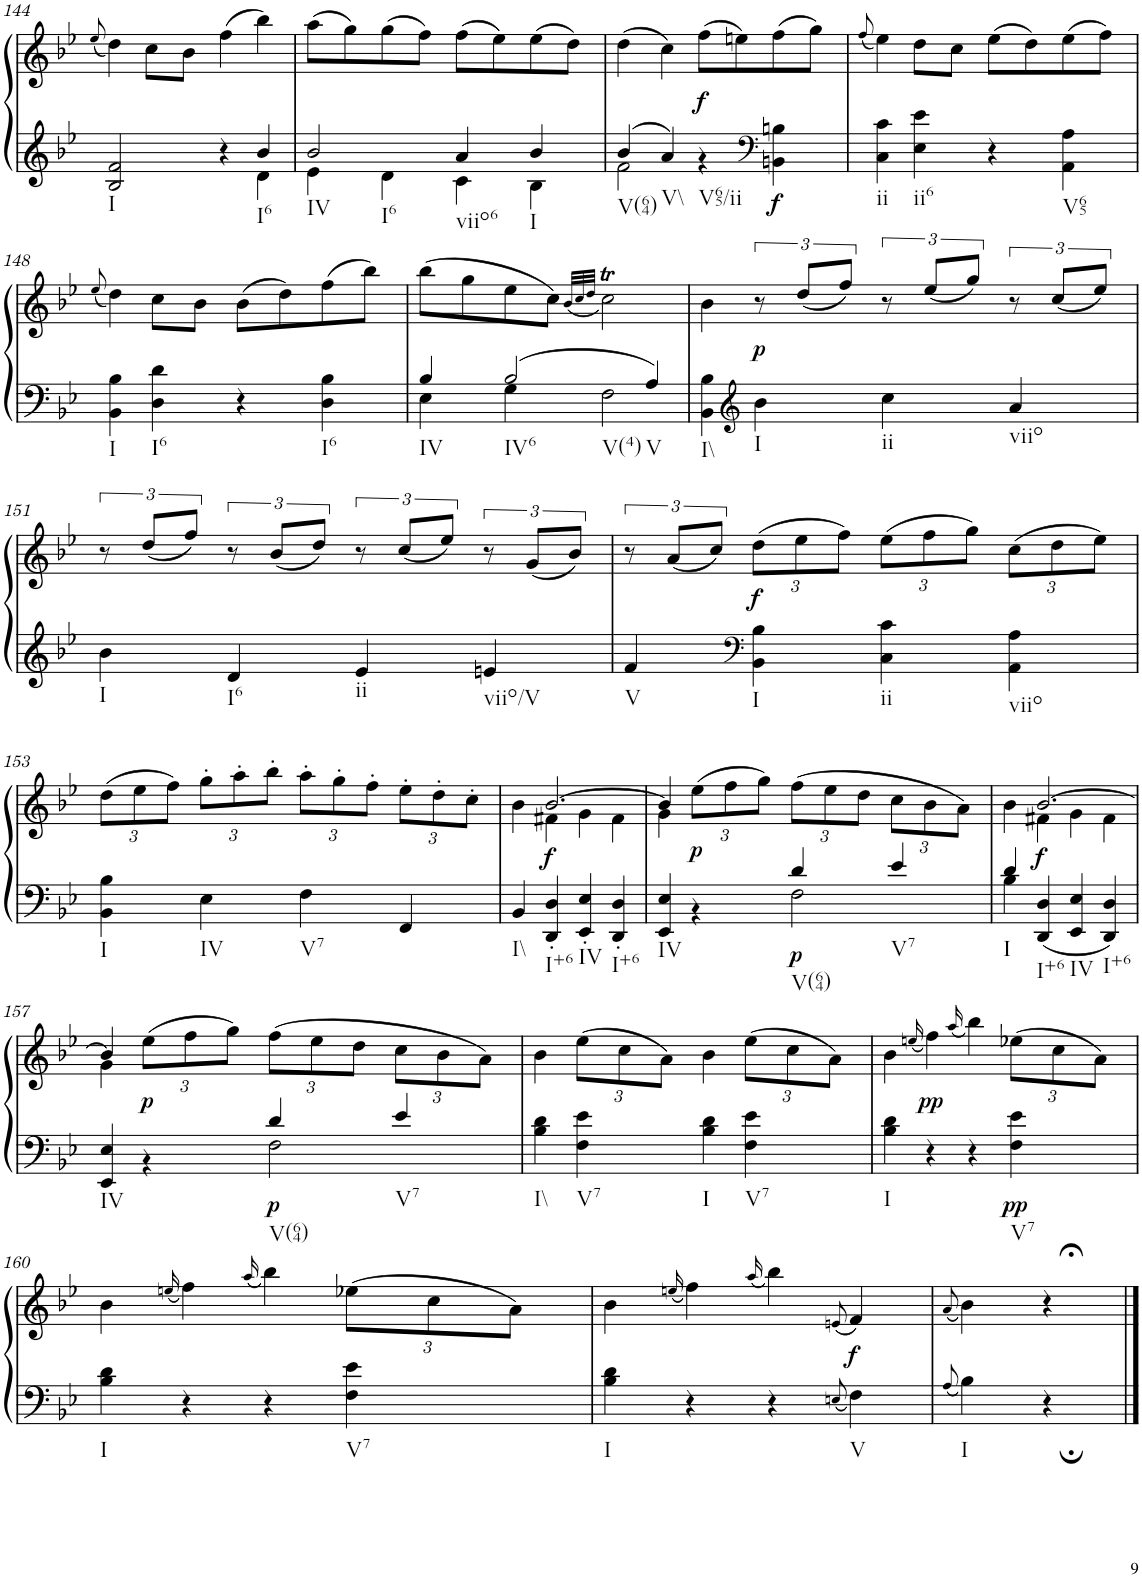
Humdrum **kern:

**kern	**kern	**dynam
*part1	*part1	*part1
*staff2	*staff1	*staff1/2
*I"Piano	*	*
*I'Pno.	*	*
!!LO:PB:g=z
*clefG2	*clefG2	*
*k[b-e-]	*k[b-e-]	*
*M2/2	*M2/2	*
*met(c|)	*met(c|)	*
=144	=144	=144
.	(8qee-/	.
*^	*	*
!LO:TX:b:t=I	!	!	!
2B-/ 2f/	2.ryy	4dd\)	.
.	.	8cc\L	.
.	.	8b-\J	.
4r	.	(4ff\	.
!LO:TX:b:t=I6	!	!	!
4b-/	4d\	4bb-\)	.
=145	=145	=145	=145
!LO:TX:b:t=IV	!	!	!
!LO:TX:b:t=I6	!	!	!
2b-/	4e-\	(8aa\L	.
.	.	8gg\)	.
.	4d\	(8gg\	.
.	.	8ff\J)	.
!LO:TX:b:t=viio6	!	!	!
4a/	4c\	(8ff\L	.
.	.	8ee-\)	.
!LO:TX:b:t=I	!	!	!
4b-/	4B-\	(8ee-\	.
.	.	8dd\J)	.
=146	=146	=146	=146
!LO:TX:b:t=V(64)	!	!	!
4b-/	2f\	(4dd\	.
!LO:TX:b:t=V\\	!	!	!
4a/	.	4cc\)	.
!LO:TX:b:t=V65/ii	!	!	!
!	!	!	!LO:DY:b
4ryy	4r	(8ff\L	f
.	.	8een\)	.
*clefF4	*	*	*
!	!	!	!LO:DY:b=2
4ryy	4BBn\ 4Bn\	(8ff\	f
.	.	8gg\J)	.
*v	*v	*	*
=147	=147	=147
.	(8qff/	.
!LO:TX:b:t=ii	!	!
4C\ 4c\	4ee-\)	.
!LO:TX:b:t=ii6	!	!
4E-\ 4e-\	8dd\L	.
.	8cc\J	.
4r	(8ee-\L	.
.	8dd\)	.
!LO:TX:b:t=V65	!	!
4AA\ 4A\	(8ee-\	.
.	8ff\J)	.
!!LO:LB:g=z
=148	=148	=148
.	(8qee-/	.
!LO:TX:b:t=I	!	!
4BB-\ 4B-\	4dd\)	.
!LO:TX:b:t=I6	!	!
4D\ 4d\	8cc\L	.
.	8b-\J	.
4r	(8b-\L	.
.	8dd\)	.
!LO:TX:b:t=I6	!	!
4D\ 4B-\	(8ff\	.
.	8bb-\J)	.
=149	=149	=149
*^	*	*
!LO:TX:b:t=IV	!	!	!
4B-/	4E-\	(8bb-\L	.
.	.	8gg\	.
!LO:TX:b:t=IV6	!	!	!
!LO:TX:b:t=V(4)	!	!	!
2B-/	4G\	8ee-\	.
.	.	8cc\J)	.
.	.	(32qb-/LLL	.
.	.	32qcc/	.
.	.	32qdd/JJJ	.
.	2F\	2ccT\)	.
!LO:TX:b:t=V	!	!	!
4A/	.	.	.
*v	*v	*	*
=150	=150	=150
!LO:TX:b:t=I\\	!	!
4BB-\ 4B-\	4b-\	.
*clefG2	*	*
!LO:TX:b:t=I	!	!
!	!	!LO:DY:b
4b-\	12r	p
.	(12dd/L	.
.	12ff/J)	.
!LO:TX:b:t=ii	!	!
4cc\	12r	.
.	(12ee-/L	.
.	12gg/J)	.
!LO:TX:b:t=viio	!	!
4a/	12r	.
.	(12cc/L	.
.	12ee-/J)	.
!!LO:LB:g=z
=151	=151	=151
!LO:TX:b:t=I	!	!
4b-\	12r	.
.	(12dd/L	.
.	12ff/J)	.
!LO:TX:b:t=I6	!	!
4d/	12r	.
.	(12b-/L	.
.	12dd/J)	.
!LO:TX:b:t=ii	!	!
4e-/	12r	.
.	(12cc/L	.
.	12ee-/J)	.
!LO:TX:b:t=viio/V	!	!
4en/	12r	.
.	(12g/L	.
.	12b-/J)	.
=152	=152	=152
!LO:TX:b:t=V	!	!
4f/	12r	.
.	(12a/L	.
.	12cc/J)	.
*clefF4	*	*
*	*Xbrackettup	*
!LO:TX:b:t=I	!	!
!	!	!LO:DY:b
4BB-\ 4B-\	(12dd\L	f
.	12ee-\	.
.	12ff\J)	.
!LO:TX:b:t=ii	!	!
4C\ 4c\	(12ee-\L	.
.	12ff\	.
.	12gg\J)	.
!LO:TX:b:t=viio	!	!
4AA\ 4A\	(12cc\L	.
.	12dd\	.
.	12ee-\J)	.
!!LO:LB:g=z
=153	=153	=153
!LO:TX:b:t=I	!	!
4BB-\ 4B-\	(12dd\L	.
.	12ee-\	.
.	12ff\J)	.
!LO:TX:b:t=IV	!	!
4E-\	12gg'\L	.
.	12aa'\	.
.	12bb-'\J	.
!LO:TX:b:t=V7	!	!
4F\	12aa'\L	.
.	12gg'\	.
.	12ff'\J	.
4FF/	12ee-'\L	.
.	12dd'\	.
.	12cc'\J	.
=154	=154	=154
*	*^	*
!LO:TX:b:t=I\\	!	!	!
4BB-/	4b-\	4ryy	.
!LO:TX:b:t=I+6	!	!	!
!	!	!	!LO:DY:b
4DD/' 4D/'	[2.b-/	4f#X\	f
!LO:TX:b:t=IV	!	!	!
4EE-/' 4E-/'	.	4g\	.
!LO:TX:b:t=I+6	!	!	!
4DD/' 4D/'	.	4f#\	.
=155	=155	=155	=155
*^	*	*	*
!LO:TX:b:t=IV	!	!	!	!
2ryy	4EE-/ 4E-/	4b-/]	4g\	.
!	!	!	!	!LO:DY:b
.	4r	(>12ee-\L	2.ryy	p
.	.	12ff\	.	.
.	.	12gg\J)	.	.
!LO:TX:b:t=V(64)	!	!	!	!
!	!	!	!	!LO:DY:b=2
4d/	2F\	(>12ff\L	.	p
.	.	12ee-\	.	.
.	.	12dd\J	.	.
!LO:TX:b:t=V7	!	!	!	!
4e-/	.	12cc\L	.	.
.	.	12b-\	.	.
.	.	12a\J)	.	.
=156	=156	=156	=156	=156
!LO:TX:b:t=I	!	!	!	!
4d/	4B-\	4b-\	4ryy	.
!LO:TX:b:t=I+6	!	!	!	!
!	!	!	!	!LO:DY:b
4ryy	4DD/ 4D/	[2.b-/	4f#X\	f
!LO:TX:b:t=IV	!	!	!	!
!LO:TX:b:t=I+6	!	!	!	!
2ryy	4EE-/ 4E-/	.	4g\	.
.	4DD/ 4D/	.	4f#\	.
!!LO:LB:g=z	!!
=157	=157	=157	=157	=157
!LO:TX:b:t=IV	!	!	!	!
2ryy	4EE-/ 4E-/	4b-/]	4g\	.
!	!	!	!	!LO:DY:b
.	4r	(>12ee-\L	2.ryy	p
.	.	12ff\	.	.
.	.	12gg\J)	.	.
!LO:TX:b:t=V(64)	!	!	!	!
!	!	!	!	!LO:DY:b=2
4d/	2F\	(>12ff\L	.	p
.	.	12ee-\	.	.
.	.	12dd\J	.	.
!LO:TX:b:t=V7	!	!	!	!
4e-/	.	12cc\L	.	.
.	.	12b-\	.	.
.	.	12a\J)	.	.
*v	*v	*	*	*
*	*v	*v	*
=158	=158	=158
!LO:TX:b:t=I\\	!	!
4B-\ 4d\	4b-\	.
!LO:TX:b:t=V7	!	!
4F\ 4e-\	(12ee-\L	.
.	12cc\	.
.	12a\J)	.
!LO:TX:b:t=I	!	!
4B-\ 4d\	4b-\	.
!LO:TX:b:t=V7	!	!
4F\ 4e-\	(12ee-\L	.
.	12cc\	.
.	12a\J)	.
=159	=159	=159
!LO:TX:b:t=I	!	!
4B-\ 4d\	4b-\	.
.	(16qeen/	.
!	!	!LO:DY:b
4r	4ff\)	pp
.	(16qaa/	.
4r	4bb-\)	.
!LO:TX:b:t=V7	!	!
!	!	!LO:DY:b=2
4F\ 4e-\	(12ee-X\L	pp
.	12cc\	.
.	12a\J)	.
!!LO:LB:g=z
=160	=160	=160
!LO:TX:b:t=I	!	!
4B-\ 4d\	4b-\	.
.	(16qeen/	.
4r	4ff\)	.
.	(16qaa/	.
4r	4bb-\)	.
!LO:TX:b:t=V7	!	!
4F\ 4e-\	(12ee-X\L	.
.	12cc\	.
.	12a\J)	.
=161	=161	=161
!LO:TX:b:t=I	!	!
4B-\ 4d\	4b-\	.
.	(16qeen/	.
4r	4ff\)	.
.	(16qaa/	.
4r	4bb-\)	.
8qEn/	(8qen/	.
!LO:TX:b:t=V	!	!
!	!	!LO:DY:b
4F\	4f/)	f
=162	=162	=162
8qA/	(8qa/	.
!LO:TX:b:t=I	!	!
4B-\	4b-\)	.
4r;	4r;<	.
==	==	==
*-	*-	*-
